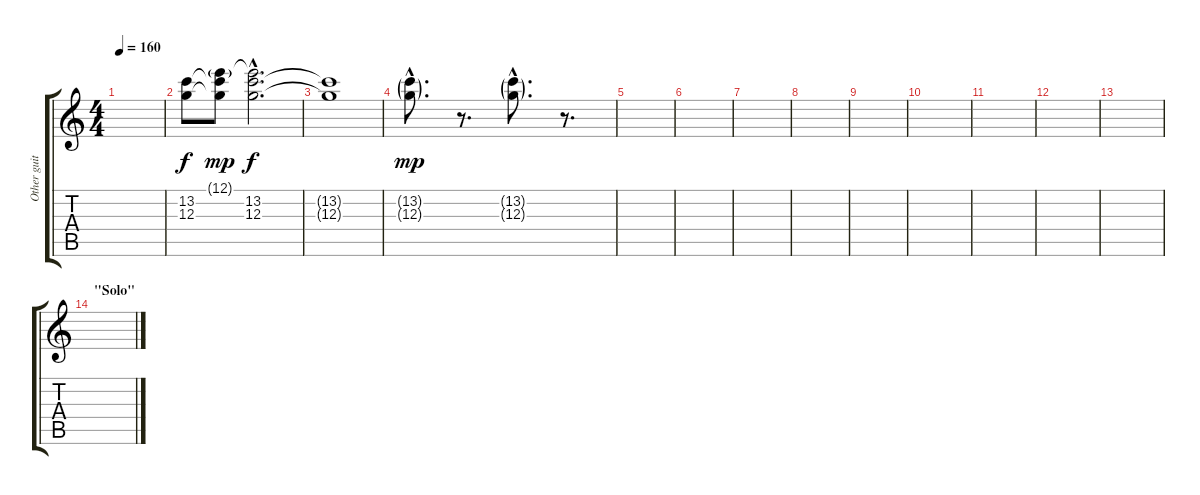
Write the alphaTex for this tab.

\track ("Other guitar" "Other guit") {instrument distortionguitar}
\staff {score tabs}
\tuning (E4 B3 G3 D3 A2 E2) {hide}
\ts (4 4)
\tempo 160
\clef g2
\ks c
|
(13.2 12.3).8 (12.1{g} 13.2{t} 12.3{t}).8{dy mp} (12.1{hac t} 13.2{hac} 12.3{hac}).2{d dy f} |
(13.2{t} 12.3{t}).1 |
(13.2{g hac} 12.3{g hac}).8{d dy mp} r.8{d} (13.2{g hac} 12.3{g hac}).8{d} r.8{d} |
|
|
|
|
|
|
|
|
|
\section ("" "\"Solo\"")
